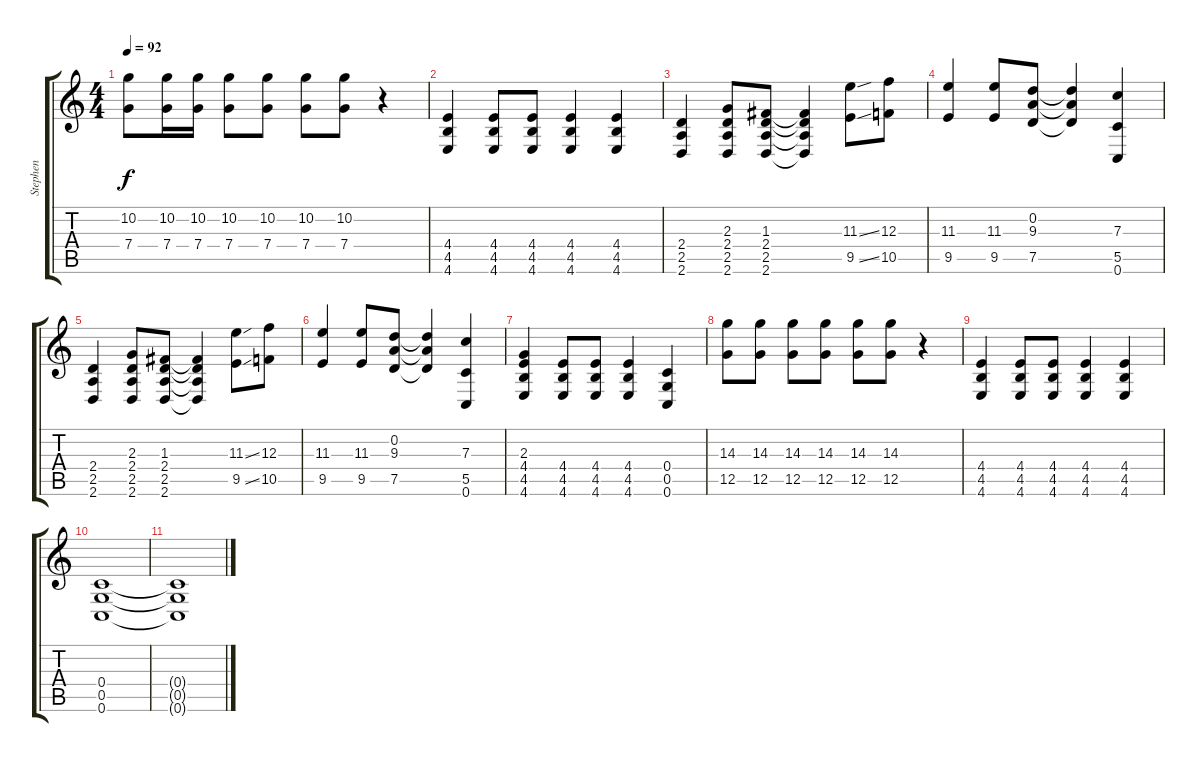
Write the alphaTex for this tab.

\track ("Stephen" "Stephen") {instrument distortionguitar}
\staff {score tabs}
\tuning (D4 A3 F3 C3 G2 C2) {hide}
\ts (4 4)
\tempo 92
\clef g2
\ks c
(10.2 7.4).8{dy f} (10.2 7.4).16 (10.2 7.4).16 (10.2 7.4).8 (10.2 7.4).8 (10.2 7.4).8 (10.2 7.4).8 r.4 |
(4.4 4.5 4.6).4 (4.4 4.5 4.6).8 (4.4 4.5 4.6).8 (4.4 4.5 4.6).4 (4.4 4.5 4.6).4 |
(2.4 2.5 2.6).4 (2.3 2.4 2.5 2.6).8 (1.3 2.4 2.5 2.6).8 (1.3{t} 2.4{t} 2.5{t} 2.6{t}).4 (11.3{ss} 9.5{ss}).8 (12.3 10.5).8 |
(11.3 9.5).4 (11.3 9.5).8 (0.2 9.3 7.5).8 (0.2{t} 9.3{t} 7.5{t}).4 (7.3 5.5 0.6).4 |
(2.4 2.5 2.6).4 (2.3 2.4 2.5 2.6).8 (1.3 2.4 2.5 2.6).8 (1.3{t} 2.4{t} 2.5{t} 2.6{t}).4 (11.3{ss} 9.5{ss}).8 (12.3 10.5).8 |
(11.3 9.5).4 (11.3 9.5).8 (0.2 9.3 7.5).8 (0.2{t} 9.3{t} 7.5{t}).4 (7.3 5.5 0.6).4 |
(2.3 4.4 4.5 4.6).4 (4.4 4.5 4.6).8 (4.4 4.5 4.6).8 (4.4 4.5 4.6).4 (0.4 0.5 0.6).4 |
(14.3 12.5).8 (14.3 12.5).8 (14.3 12.5).8 (14.3 12.5).8 (14.3 12.5).8 (14.3 12.5).8 r.4 |
(4.4 4.5 4.6).4 (4.4 4.5 4.6).8 (4.4 4.5 4.6).8 (4.4 4.5 4.6).4 (4.4 4.5 4.6).4 |
(0.4 0.5 0.6).1 |
(0.4{t} 0.5{t} 0.6{t}).1
